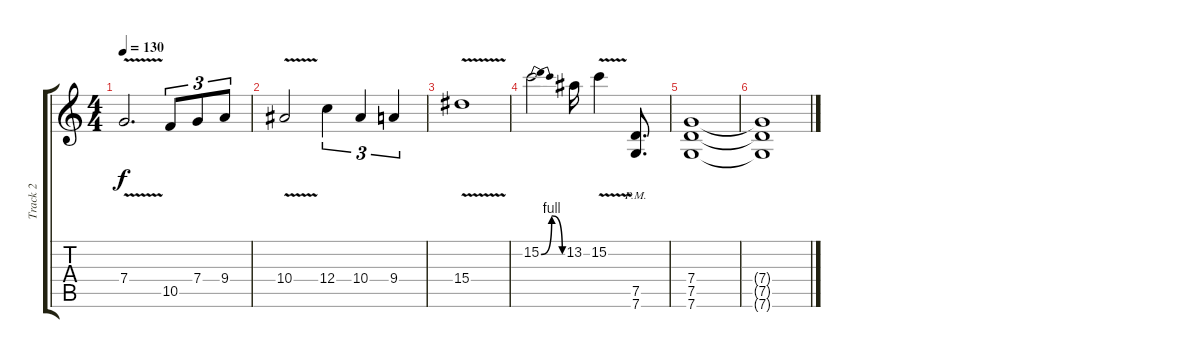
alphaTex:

\track ("Track 2" "Track 2") {instrument distortionguitar}
\staff {score tabs}
\tuning (D4 A3 F3 C3 G2 C2) {hide}
\ts (4 4)
\tempo 130
\clef g2
\ks c
7.4{v}.2{d dy f} 10.5.8{tu (3 2)} 7.4.8{tu (3 2)} 9.4.8{tu (3 2)} |
10.4{v}.2 12.4.4{tu (3 2)} 10.4.4{tu (3 2)} 9.4.4{tu (3 2)} |
15.4{v}.1 |
15.2{be (bendrelease 0 0 20 4 41 4 60 0)}.2 13.2.16 15.2{v}.4 (7.5{pm} 7.6{pm}).8{d} |
(7.4 7.5 7.6).1 |
(7.4{t} 7.5{t} 7.6{t}).1{volume 0}
